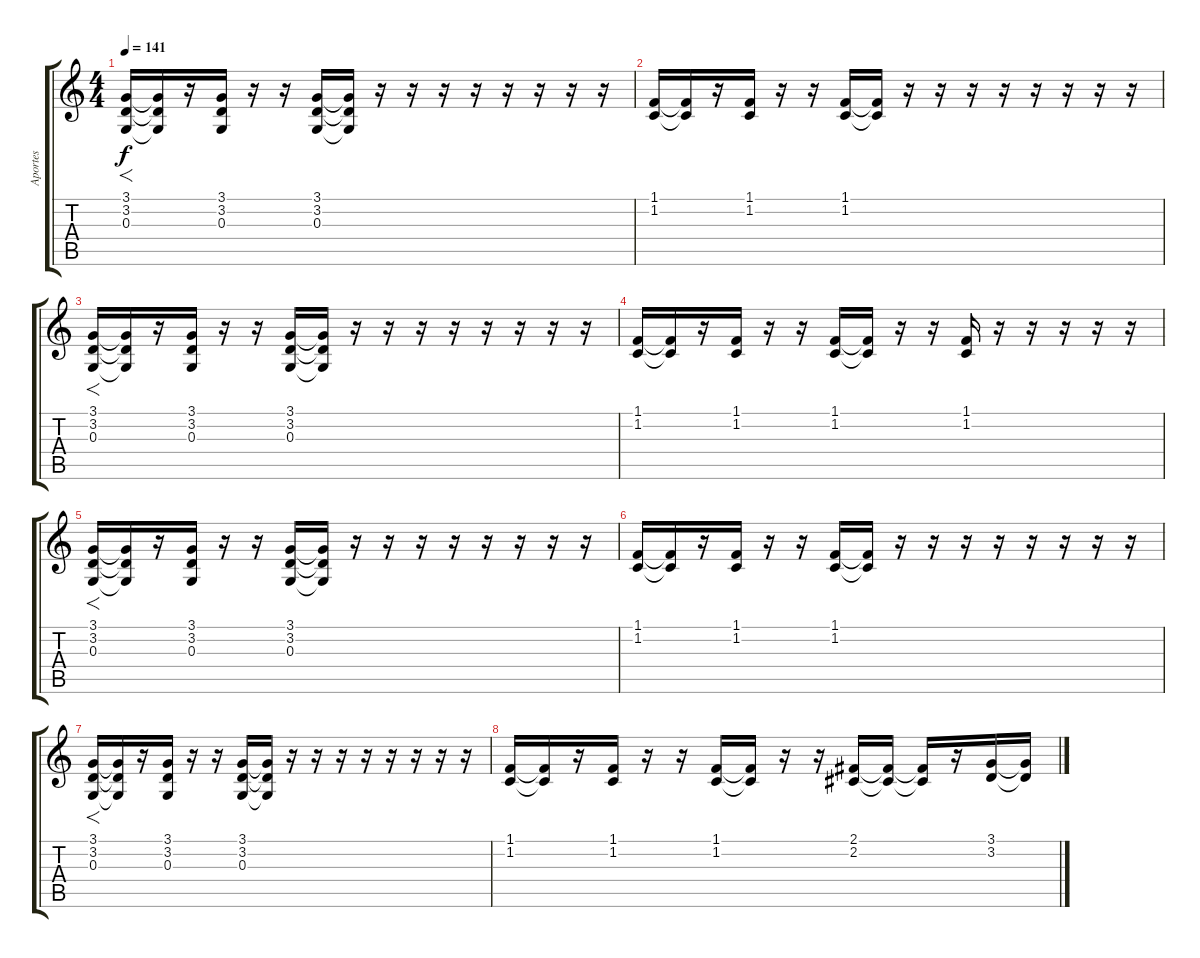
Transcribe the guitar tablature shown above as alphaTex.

\track ("Aportes" "Aportes") {instrument altosax}
\staff {score tabs}
\tuning (E4 B3 G3 D3 A2 E2) {hide}
\ts (4 4)
\tempo 141
\clef g2
\ks c
(3.1 3.2 0.3).16{f dy f} (3.1{t} 3.2{t} 0.3{t}).16 r.16 (3.1 3.2 0.3).16 r.16 r.16 (3.1 3.2 0.3).16 (3.1{t} 3.2{t} 0.3{t}).16 r.16 r.16 r.16 r.16 r.16 r.16 r.16 r.16 |
(1.1 1.2).16 (1.1{t} 1.2{t}).16 r.16 (1.1 1.2).16 r.16 r.16 (1.1 1.2).16 (1.1{t} 1.2{t}).16 r.16 r.16 r.16 r.16 r.16 r.16 r.16 r.16 |
(3.1 3.2 0.3).16{f} (3.1{t} 3.2{t} 0.3{t}).16 r.16 (3.1 3.2 0.3).16 r.16 r.16 (3.1 3.2 0.3).16 (3.1{t} 3.2{t} 0.3{t}).16 r.16 r.16 r.16 r.16 r.16 r.16 r.16 r.16 |
(1.1 1.2).16 (1.1{t} 1.2{t}).16 r.16 (1.1 1.2).16 r.16 r.16 (1.1 1.2).16 (1.1{t} 1.2{t}).16 r.16 r.16 (1.1 1.2).16 r.16 r.16 r.16 r.16 r.16 |
(3.1 3.2 0.3).16{f} (3.1{t} 3.2{t} 0.3{t}).16 r.16 (3.1 3.2 0.3).16 r.16 r.16 (3.1 3.2 0.3).16 (3.1{t} 3.2{t} 0.3{t}).16 r.16 r.16 r.16 r.16 r.16 r.16 r.16 r.16 |
(1.1 1.2).16 (1.1{t} 1.2{t}).16 r.16 (1.1 1.2).16 r.16 r.16 (1.1 1.2).16 (1.1{t} 1.2{t}).16 r.16 r.16 r.16 r.16 r.16 r.16 r.16 r.16 |
(3.1 3.2 0.3).16{f} (3.1{t} 3.2{t} 0.3{t}).16 r.16 (3.1 3.2 0.3).16 r.16 r.16 (3.1 3.2 0.3).16 (3.1{t} 3.2{t} 0.3{t}).16 r.16 r.16 r.16 r.16 r.16 r.16 r.16 r.16 |
(1.1 1.2).16 (1.1{t} 1.2{t}).16 r.16 (1.1 1.2).16 r.16 r.16 (1.1 1.2).16 (1.1{t} 1.2{t}).16 r.16 r.16 (2.1 2.2).16 (2.1{t} 2.2{t}).16 (2.1{t} 2.2{t}).16 r.16 (3.1 3.2).16 (3.1{t} 3.2{t}).16
